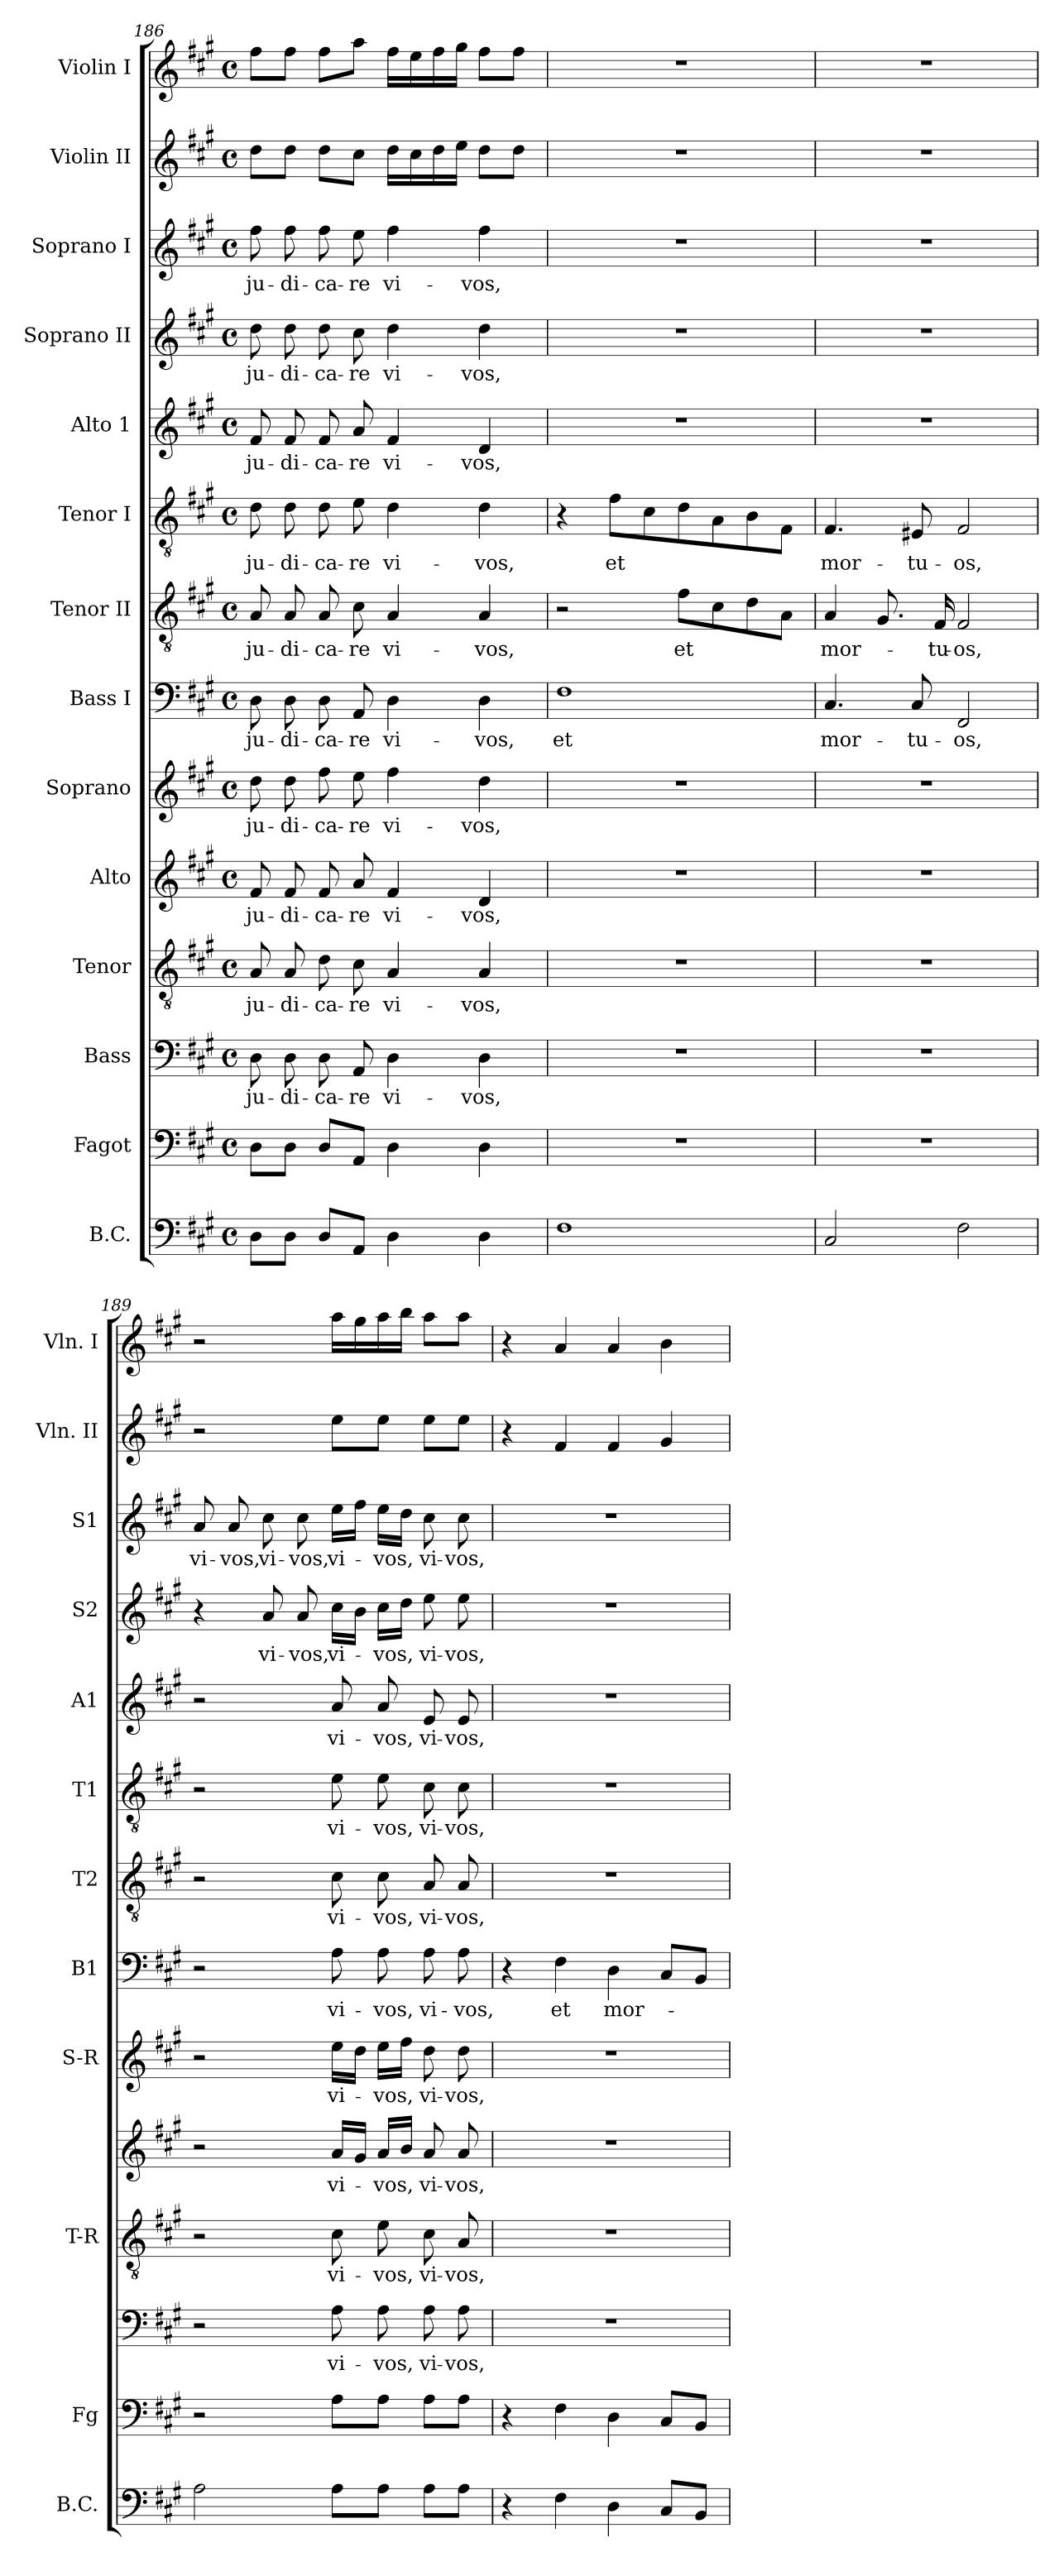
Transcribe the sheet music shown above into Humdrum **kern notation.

**kern	**kern	**kern	**text	**kern	**text	**kern	**text	**kern	**text	**kern	**text	**kern	**text	**kern	**text	**kern	**text	**kern	**text	**kern	**text	**kern	**kern
*part14	*part13	*part12	*part12	*part11	*part11	*part10	*part10	*part9	*part9	*part8	*part8	*part7	*part7	*part6	*part6	*part5	*part5	*part4	*part4	*part3	*part3	*part2	*part1
*staff14	*staff13	*staff12	*staff12	*staff11	*staff11	*staff10	*staff10	*staff9	*staff9	*staff8	*staff8	*staff7	*staff7	*staff6	*staff6	*staff5	*staff5	*staff4	*staff4	*staff3	*staff3	*staff2	*staff1
*I"B.C.	*I"Fagot	*I"Bass	*	*I"Tenor	*	*I"Alto	*	*I"Soprano	*	*I"Bass I	*	*I"Tenor II	*	*I"Tenor I	*	*I"Alto 1	*	*I"Soprano II	*	*I"Soprano I	*	*I"Violin II	*I"Violin I
*I'B.C.	*I'Fg	*	*	*I'T-R	*	*	*	*I'S-R	*	*I'B1	*	*I'T2	*	*I'T1	*	*I'A1	*	*I'S2	*	*I'S1	*	*I'Vln. II	*I'Vln. I
*clefF4	*clefF4	*clefF4	*	*clefGv2	*	*clefG2	*	*clefG2	*	*clefF4	*	*clefGv2	*	*clefGv2	*	*clefG2	*	*clefG2	*	*clefG2	*	*clefG2	*clefG2
*k[f#c#g#]	*k[f#c#g#]	*k[f#c#g#]	*	*k[f#c#g#]	*	*k[f#c#g#]	*	*k[f#c#g#]	*	*k[f#c#g#]	*	*k[f#c#g#]	*	*k[f#c#g#]	*	*k[f#c#g#]	*	*k[f#c#g#]	*	*k[f#c#g#]	*	*k[f#c#g#]	*k[f#c#g#]
*A:	*A:	*A:	*	*A:	*	*A:	*	*A:	*	*A:	*	*A:	*	*A:	*	*A:	*	*A:	*	*A:	*	*A:	*A:
*M4/4	*M4/4	*M4/4	*	*M4/4	*	*M4/4	*	*M4/4	*	*M4/4	*	*M4/4	*	*M4/4	*	*M4/4	*	*M4/4	*	*M4/4	*	*M4/4	*M4/4
*met(c)	*met(c)	*met(c)	*	*met(c)	*	*met(c)	*	*met(c)	*	*met(c)	*	*met(c)	*	*met(c)	*	*met(c)	*	*met(c)	*	*met(c)	*	*met(c)	*met(c)
=186	=186	=186	=186	=186	=186	=186	=186	=186	=186	=186	=186	=186	=186	=186	=186	=186	=186	=186	=186	=186	=186	=186	=186
!	!	!	!LO:LY:b	!	!LO:LY:b	!	!LO:LY:b	!	!LO:LY:b	!	!LO:LY:b	!	!LO:LY:b	!	!LO:LY:b	!	!LO:LY:b	!	!LO:LY:b	!	!LO:LY:b	!	!
8D\L	8D\L	8D\	ju-	8A/	ju-	8f#/	ju-	8dd\	ju-	8D\	ju-	8A/	ju-	8d\	ju-	8f#/	ju-	8dd\	ju-	8ff#\	ju-	8dd\L	8ff#\L
!	!	!	!LO:LY:b	!	!LO:LY:b	!	!LO:LY:b	!	!LO:LY:b	!	!LO:LY:b	!	!LO:LY:b	!	!LO:LY:b	!	!LO:LY:b	!	!LO:LY:b	!	!LO:LY:b	!	!
8D\J	8D\J	8D\	-di-	8A/	-di-	8f#/	-di-	8dd\	-di-	8D\	-di-	8A/	-di-	8d\	-di-	8f#/	-di-	8dd\	-di-	8ff#\	-di-	8dd\J	8ff#\J
!	!	!	!LO:LY:b	!	!LO:LY:b	!	!LO:LY:b	!	!LO:LY:b	!	!LO:LY:b	!	!LO:LY:b	!	!LO:LY:b	!	!LO:LY:b	!	!LO:LY:b	!	!LO:LY:b	!	!
8D/L	8D/L	8D\	-ca-	8d\	-ca-	8f#/	-ca-	8ff#\	-ca-	8D\	-ca-	8A/	-ca-	8d\	-ca-	8f#/	-ca-	8dd\	-ca-	8ff#\	-ca-	8dd\L	8ff#\L
!	!	!	!LO:LY:b	!	!LO:LY:b	!	!LO:LY:b	!	!LO:LY:b	!	!LO:LY:b	!	!LO:LY:b	!	!LO:LY:b	!	!LO:LY:b	!	!LO:LY:b	!	!LO:LY:b	!	!
8AA/J	8AA/J	8AA/	-re	8c#\	-re	8a/	-re	8ee\	-re	8AA/	-re	8c#\	-re	8e\	-re	8a/	-re	8cc#\	-re	8ee\	-re	8cc#\J	8aa\J
!	!	!	!LO:LY:b	!	!LO:LY:b	!	!LO:LY:b	!	!LO:LY:b	!	!LO:LY:b	!	!LO:LY:b	!	!LO:LY:b	!	!LO:LY:b	!	!LO:LY:b	!	!LO:LY:b	!	!
4D\	4D\	4D\	vi-	4A/	vi-	4f#/	vi-	4ff#\	vi-	4D\	vi-	4A/	vi-	4d\	vi-	4f#/	vi-	4dd\	vi-	4ff#\	vi-	16dd\LL	16ff#\LL
.	.	.	.	.	.	.	.	.	.	.	.	.	.	.	.	.	.	.	.	.	.	16cc#\	16ee\
.	.	.	.	.	.	.	.	.	.	.	.	.	.	.	.	.	.	.	.	.	.	16dd\	16ff#\
.	.	.	.	.	.	.	.	.	.	.	.	.	.	.	.	.	.	.	.	.	.	16ee\JJ	16gg#\JJ
!	!	!	!LO:LY:b	!	!LO:LY:b	!	!LO:LY:b	!	!LO:LY:b	!	!LO:LY:b	!	!LO:LY:b	!	!LO:LY:b	!	!LO:LY:b	!	!LO:LY:b	!	!LO:LY:b	!	!
4D\	4D\	4D\	-vos,	4A/	-vos,	4d/	-vos,	4dd\	-vos,	4D\	-vos,	4A/	-vos,	4d\	-vos,	4d/	-vos,	4dd\	-vos,	4ff#\	-vos,	8dd\L	8ff#\L
.	.	.	.	.	.	.	.	.	.	.	.	.	.	.	.	.	.	.	.	.	.	8dd\J	8ff#\J
=187	=187	=187	=187	=187	=187	=187	=187	=187	=187	=187	=187	=187	=187	=187	=187	=187	=187	=187	=187	=187	=187	=187	=187
!	!	!	!	!	!	!	!	!	!	!	!LO:LY:b	!	!	!	!	!	!	!	!	!	!	!	!
1F#	1r	1r	.	1r	.	1r	.	1r	.	1F#	et	2r	.	4r	.	1r	.	1r	.	1r	.	1r	1r
!	!	!	!	!	!	!	!	!	!	!	!	!	!	!	!LO:LY:b	!	!	!	!	!	!	!	!
.	.	.	.	.	.	.	.	.	.	.	.	.	.	8f#\L	et	.	.	.	.	.	.	.	.
.	.	.	.	.	.	.	.	.	.	.	.	.	.	8c#\	.	.	.	.	.	.	.	.	.
!	!	!	!	!	!	!	!	!	!	!	!	!	!LO:LY:b	!	!	!	!	!	!	!	!	!	!
.	.	.	.	.	.	.	.	.	.	.	.	8f#\L	et	8d\	.	.	.	.	.	.	.	.	.
.	.	.	.	.	.	.	.	.	.	.	.	8c#\	.	8A\	.	.	.	.	.	.	.	.	.
.	.	.	.	.	.	.	.	.	.	.	.	8d\	.	8B\	.	.	.	.	.	.	.	.	.
.	.	.	.	.	.	.	.	.	.	.	.	8A\J	.	8F#\J	.	.	.	.	.	.	.	.	.
!!LO:PB:g=z
=188	=188	=188	=188	=188	=188	=188	=188	=188	=188	=188	=188	=188	=188	=188	=188	=188	=188	=188	=188	=188	=188	=188	=188
!	!	!	!	!	!	!	!	!	!	!	!LO:LY:b	!	!LO:LY:b	!	!LO:LY:b	!	!	!	!	!	!	!	!
2C#/	1r	1r	.	1r	.	1r	.	1r	.	4.C#/	mor-	4A/	mor-	4.F#/	mor-	1r	.	1r	.	1r	.	1r	1r
.	.	.	.	.	.	.	.	.	.	.	.	8.G#/	.	.	.	.	.	.	.	.	.	.	.
!	!	!	!	!	!	!	!	!	!	!	!LO:LY:b	!	!	!	!LO:LY:b	!	!	!	!	!	!	!	!
.	.	.	.	.	.	.	.	.	.	8C#/	-tu-	.	.	8E#X/	-tu-	.	.	.	.	.	.	.	.
!	!	!	!	!	!	!	!	!	!	!	!	!	!LO:LY:b	!	!	!	!	!	!	!	!	!	!
.	.	.	.	.	.	.	.	.	.	.	.	16F#/	-tu-	.	.	.	.	.	.	.	.	.	.
!	!	!	!	!	!	!	!	!	!	!	!LO:LY:b	!	!LO:LY:b	!	!LO:LY:b	!	!	!	!	!	!	!	!
2F#\	.	.	.	.	.	.	.	.	.	2FF#/	-os,	2F#/	-os,	2F#/	-os,	.	.	.	.	.	.	.	.
=189	=189	=189	=189	=189	=189	=189	=189	=189	=189	=189	=189	=189	=189	=189	=189	=189	=189	=189	=189	=189	=189	=189	=189
!	!	!	!	!	!	!	!	!	!	!	!	!	!	!	!	!	!	!	!	!	!LO:LY:b	!	!
2A\	2r	2r	.	2r	.	2r	.	2r	.	2r	.	2r	.	2r	.	2r	.	4r	.	8a/	vi-	2r	2r
!	!	!	!	!	!	!	!	!	!	!	!	!	!	!	!	!	!	!	!	!	!LO:LY:b	!	!
.	.	.	.	.	.	.	.	.	.	.	.	.	.	.	.	.	.	.	.	8a/	-vos,	.	.
!	!	!	!	!	!	!	!	!	!	!	!	!	!	!	!	!	!	!	!LO:LY:b	!	!LO:LY:b	!	!
.	.	.	.	.	.	.	.	.	.	.	.	.	.	.	.	.	.	8a/	vi-	8cc#\	vi-	.	.
!	!	!	!	!	!	!	!	!	!	!	!	!	!	!	!	!	!	!	!LO:LY:b	!	!LO:LY:b	!	!
.	.	.	.	.	.	.	.	.	.	.	.	.	.	.	.	.	.	8a/	-vos,	8cc#\	-vos,	.	.
!	!	!	!LO:LY:b	!	!LO:LY:b	!	!LO:LY:b	!	!LO:LY:b	!	!LO:LY:b	!	!LO:LY:b	!	!LO:LY:b	!	!LO:LY:b	!	!LO:LY:b	!	!LO:LY:b	!	!
8A\L	8A\L	8A\	vi-	8c#\	vi-	16a/LL	vi-	16ee\LL	vi-	8A\	vi-	8c#\	vi-	8e\	vi-	8a/	vi-	16cc#\LL	vi-	16ee\LL	vi-	8ee\L	16aa\LL
.	.	.	.	.	.	16g#/JJ	.	16dd\JJ	.	.	.	.	.	.	.	.	.	16b\JJ	.	16ff#\JJ	.	.	16gg#\
!	!	!	!LO:LY:b	!	!LO:LY:b	!	!LO:LY:b	!	!LO:LY:b	!	!LO:LY:b	!	!LO:LY:b	!	!LO:LY:b	!	!LO:LY:b	!	!LO:LY:b	!	!LO:LY:b	!	!
8A\J	8A\J	8A\	-vos,	8e\	-vos,	16a/LL	-vos,	16ee\LL	-vos,	8A\	-vos,	8c#\	-vos,	8e\	-vos,	8a/	-vos,	16cc#\LL	-vos,	16ee\LL	-vos,	8ee\J	16aa\
.	.	.	.	.	.	16b/JJ	.	16ff#\JJ	.	.	.	.	.	.	.	.	.	16dd\JJ	.	16dd\JJ	.	.	16bb\JJ
!	!	!	!LO:LY:b	!	!LO:LY:b	!	!LO:LY:b	!	!LO:LY:b	!	!LO:LY:b	!	!LO:LY:b	!	!LO:LY:b	!	!LO:LY:b	!	!LO:LY:b	!	!LO:LY:b	!	!
8A\L	8A\L	8A\	vi-	8c#\	vi-	8a/	vi-	8dd\	vi-	8A\	vi-	8A/	vi-	8c#\	vi-	8e/	vi-	8ee\	vi-	8cc#\	vi-	8ee\L	8aa\L
!	!	!	!LO:LY:b	!	!LO:LY:b	!	!LO:LY:b	!	!LO:LY:b	!	!LO:LY:b	!	!LO:LY:b	!	!LO:LY:b	!	!LO:LY:b	!	!LO:LY:b	!	!LO:LY:b	!	!
8A\J	8A\J	8A\	-vos,	8A/	-vos,	8a/	-vos,	8dd\	-vos,	8A\	-vos,	8A/	-vos,	8c#\	-vos,	8e/	-vos,	8ee\	-vos,	8cc#\	-vos,	8ee\J	8aa\J
=190	=190	=190	=190	=190	=190	=190	=190	=190	=190	=190	=190	=190	=190	=190	=190	=190	=190	=190	=190	=190	=190	=190	=190
4r	4r	1r	.	1r	.	1r	.	1r	.	4r	.	1r	.	1r	.	1r	.	1r	.	1r	.	4r	4r
!	!	!	!	!	!	!	!	!	!	!	!LO:LY:b	!	!	!	!	!	!	!	!	!	!	!	!
4F#\	4F#\	.	.	.	.	.	.	.	.	4F#\	et	.	.	.	.	.	.	.	.	.	.	4f#/	4a/
!	!	!	!	!	!	!	!	!	!	!	!LO:LY:b	!	!	!	!	!	!	!	!	!	!	!	!
4D\	4D\	.	.	.	.	.	.	.	.	4D\	mor-	.	.	.	.	.	.	.	.	.	.	4f#/	4a/
8C#/L	8C#/L	.	.	.	.	.	.	.	.	8C#/L	.	.	.	.	.	.	.	.	.	.	.	4g#/	4b\
8BB/J	8BB/J	.	.	.	.	.	.	.	.	8BB/J	.	.	.	.	.	.	.	.	.	.	.	.	.
=	=	=	=	=	=	=	=	=	=	=	=	=	=	=	=	=	=	=	=	=	=	=	=
*-	*-	*-	*-	*-	*-	*-	*-	*-	*-	*-	*-	*-	*-	*-	*-	*-	*-	*-	*-	*-	*-	*-	*-
